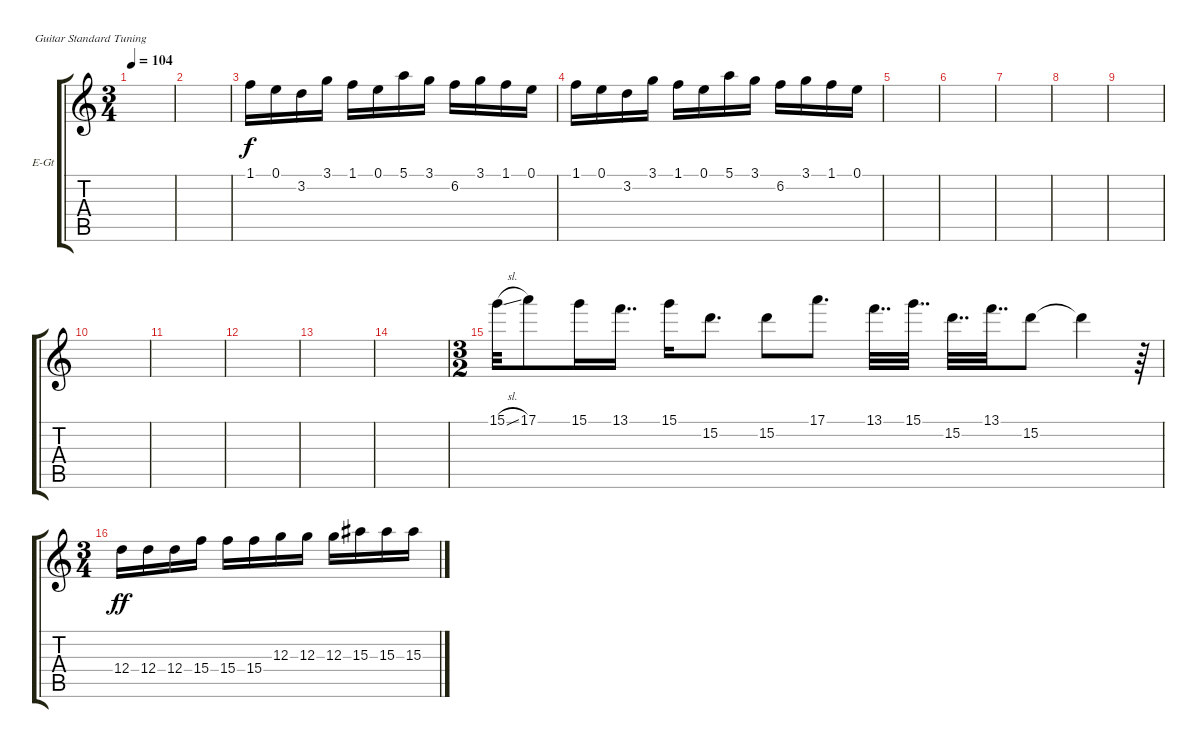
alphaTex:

\bracketExtendMode groupsimilarinstruments
\firstSystemTrackNameOrientation horizontal
\otherSystemsTrackNameOrientation horizontal
\track ("Electric Guitar" "E-Gt") {instrument overdrivenguitar}
\staff {score tabs}
\tuning (E4 B3 G3 D3 A2 E2)
\ts (3 4)
\tempo 104
\clef g2
\ks c
|
|
1.1.16 0.1.16 3.2.16 3.1.16 1.1.16 0.1.16 5.1.16 3.1.16 6.2.16 3.1.16 1.1.16 0.1.16 |
1.1.16 0.1.16 3.2.16 3.1.16 1.1.16 0.1.16 5.1.16 3.1.16 6.2.16 3.1.16 1.1.16 0.1.16 |
|
|
|
|
|
|
|
|
|
|
\ts (3 2)
15.1{sl}.32 17.1.8 15.1.16 13.1.16{dd} 15.1.16 15.2.8{d} 15.2.8 17.1.8{d} 13.1.32{dd} 15.1.32{dd} 15.2.32{dd} 13.1.32{dd} 15.2.8 15.2{t}.4 r.64 |
\ts (3 4)
12.4.16{dy ff} 12.4.16 12.4.16 15.4.16 15.4.16 15.4.16 12.3.16 12.3.16 12.3.16 15.3.16 15.3.16 15.3.16
